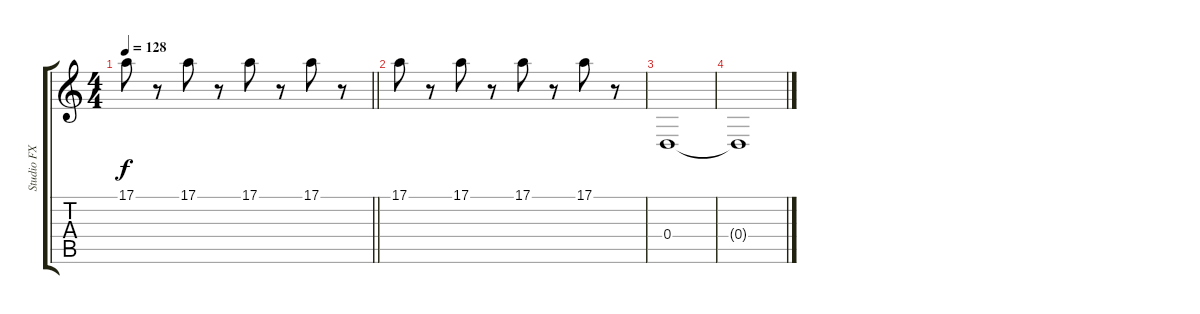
\track ("Studio FX" "Studio FX") {instrument stringensemble1}
\staff {score tabs}
\tuning (E4 B3 G3 D3 A2 D2) {hide}
\ts (4 4)
\tempo 128
\clef g2
\barLineRight lightlight
\ks c
17.1.8{dy f} r.8 17.1.8 r.8 17.1.8 r.8 17.1.8 r.8 |
17.1.8 r.8 17.1.8 r.8 17.1.8 r.8 17.1.8 r.8 |
0.4.1 |
0.4{t}.1
